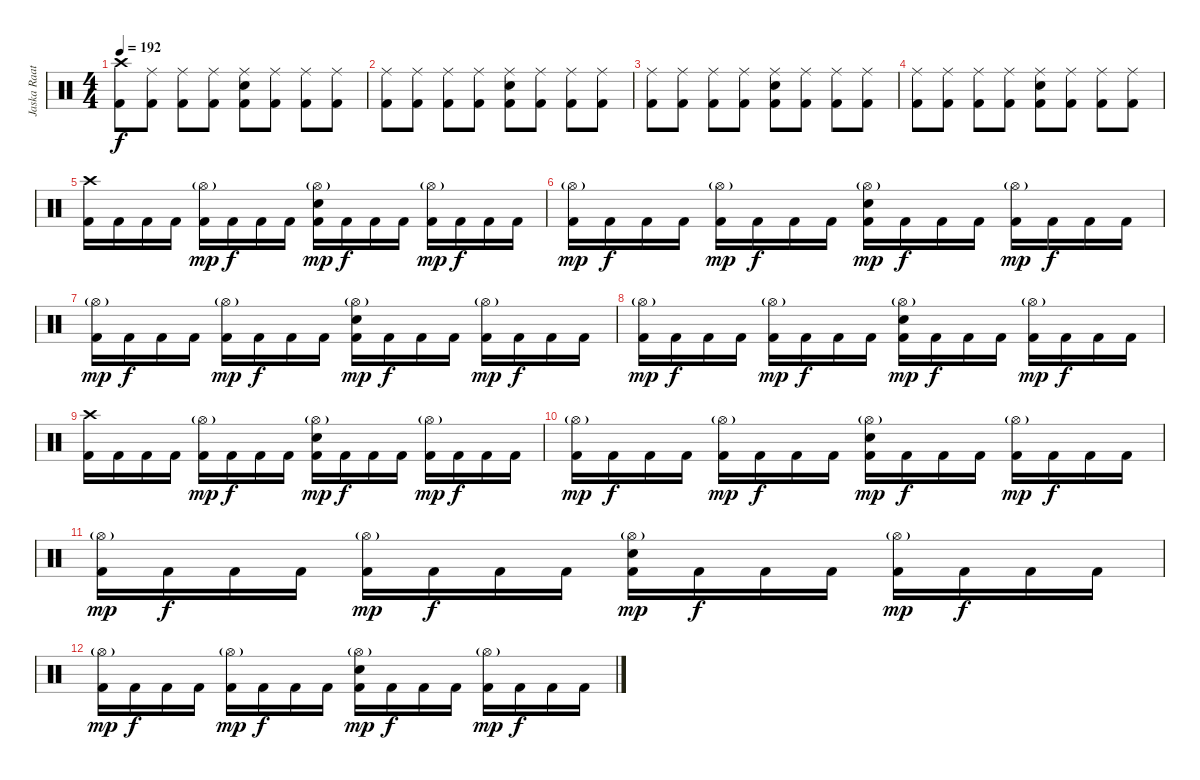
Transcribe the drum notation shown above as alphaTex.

\track ("Jaska Raatikainen" "Jaska Raat") {instrument percussion}
\staff {score}
\articulation defaults
\ts (4 4)
\tempo 192
\clef neutral
\ks c
("Crash high (hit)" "Kick (hit) 2").8{dy f} ("Ride (middle)" "Kick (hit) 2").8 ("Ride (middle)" "Kick (hit) 2").8 ("Ride (middle)" "Kick (hit) 2").8 ("Ride (middle)" "Electric Snare (hit)" "Kick (hit) 2").8 ("Ride (middle)" "Kick (hit) 2").8 ("Ride (middle)" "Kick (hit) 2").8 ("Ride (middle)" "Kick (hit) 2").8 |
("Ride (middle)" "Kick (hit) 2").8 ("Ride (middle)" "Kick (hit) 2").8 ("Ride (middle)" "Kick (hit) 2").8 ("Ride (middle)" "Kick (hit) 2").8 ("Ride (middle)" "Electric Snare (hit)" "Kick (hit) 2").8 ("Ride (middle)" "Kick (hit) 2").8 ("Ride (middle)" "Kick (hit) 2").8 ("Ride (middle)" "Kick (hit) 2").8 |
("Ride (middle)" "Kick (hit) 2").8 ("Ride (middle)" "Kick (hit) 2").8 ("Ride (middle)" "Kick (hit) 2").8 ("Ride (middle)" "Kick (hit) 2").8 ("Ride (middle)" "Electric Snare (hit)" "Kick (hit) 2").8 ("Ride (middle)" "Kick (hit) 2").8 ("Ride (middle)" "Kick (hit) 2").8 ("Ride (middle)" "Kick (hit) 2").8 |
("Ride (middle)" "Kick (hit) 2").8 ("Ride (middle)" "Kick (hit) 2").8 ("Ride (middle)" "Kick (hit) 2").8 ("Ride (middle)" "Kick (hit) 2").8 ("Ride (middle)" "Electric Snare (hit)" "Kick (hit) 2").8 ("Ride (middle)" "Kick (hit) 2").8 ("Ride (middle)" "Kick (hit) 2").8 ("Ride (middle)" "Kick (hit) 2").8 |
("Crash high (hit)" "Kick (hit) 2").16 "Kick (hit) 2".16 "Kick (hit) 2".16 "Kick (hit) 2".16 ("Hi-Hat (open)"{g} "Kick (hit) 2").16{dy mp} "Kick (hit) 2".16{dy f} "Kick (hit) 2".16 "Kick (hit) 2".16 ("Hi-Hat (open)"{g} "Electric Snare (hit)" "Kick (hit) 2").16{dy mp} "Kick (hit) 2".16{dy f} "Kick (hit) 2".16 "Kick (hit) 2".16 ("Hi-Hat (open)"{g} "Kick (hit) 2").16{dy mp} "Kick (hit) 2".16{dy f} "Kick (hit) 2".16 "Kick (hit) 2".16 |
("Hi-Hat (open)"{g} "Kick (hit) 2").16{dy mp} "Kick (hit) 2".16{dy f} "Kick (hit) 2".16 "Kick (hit) 2".16 ("Hi-Hat (open)"{g} "Kick (hit) 2").16{dy mp} "Kick (hit) 2".16{dy f} "Kick (hit) 2".16 "Kick (hit) 2".16 ("Hi-Hat (open)"{g} "Electric Snare (hit)" "Kick (hit) 2").16{dy mp} "Kick (hit) 2".16{dy f} "Kick (hit) 2".16 "Kick (hit) 2".16 ("Hi-Hat (open)"{g} "Kick (hit) 2").16{dy mp} "Kick (hit) 2".16{dy f} "Kick (hit) 2".16 "Kick (hit) 2".16 |
("Hi-Hat (open)"{g} "Kick (hit) 2").16{dy mp} "Kick (hit) 2".16{dy f} "Kick (hit) 2".16 "Kick (hit) 2".16 ("Hi-Hat (open)"{g} "Kick (hit) 2").16{dy mp} "Kick (hit) 2".16{dy f} "Kick (hit) 2".16 "Kick (hit) 2".16 ("Hi-Hat (open)"{g} "Electric Snare (hit)" "Kick (hit) 2").16{dy mp} "Kick (hit) 2".16{dy f} "Kick (hit) 2".16 "Kick (hit) 2".16 ("Hi-Hat (open)"{g} "Kick (hit) 2").16{dy mp} "Kick (hit) 2".16{dy f} "Kick (hit) 2".16 "Kick (hit) 2".16 |
("Hi-Hat (open)"{g} "Kick (hit) 2").16{dy mp} "Kick (hit) 2".16{dy f} "Kick (hit) 2".16 "Kick (hit) 2".16 ("Hi-Hat (open)"{g} "Kick (hit) 2").16{dy mp} "Kick (hit) 2".16{dy f} "Kick (hit) 2".16 "Kick (hit) 2".16 ("Hi-Hat (open)"{g} "Electric Snare (hit)" "Kick (hit) 2").16{dy mp} "Kick (hit) 2".16{dy f} "Kick (hit) 2".16 "Kick (hit) 2".16 ("Hi-Hat (open)"{g} "Kick (hit) 2").16{dy mp} "Kick (hit) 2".16{dy f} "Kick (hit) 2".16 "Kick (hit) 2".16 |
("Crash high (hit)" "Kick (hit) 2").16 "Kick (hit) 2".16 "Kick (hit) 2".16 "Kick (hit) 2".16 ("Hi-Hat (open)"{g} "Kick (hit) 2").16{dy mp} "Kick (hit) 2".16{dy f} "Kick (hit) 2".16 "Kick (hit) 2".16 ("Hi-Hat (open)"{g} "Electric Snare (hit)" "Kick (hit) 2").16{dy mp} "Kick (hit) 2".16{dy f} "Kick (hit) 2".16 "Kick (hit) 2".16 ("Hi-Hat (open)"{g} "Kick (hit) 2").16{dy mp} "Kick (hit) 2".16{dy f} "Kick (hit) 2".16 "Kick (hit) 2".16 |
("Hi-Hat (open)"{g} "Kick (hit) 2").16{dy mp} "Kick (hit) 2".16{dy f} "Kick (hit) 2".16 "Kick (hit) 2".16 ("Hi-Hat (open)"{g} "Kick (hit) 2").16{dy mp} "Kick (hit) 2".16{dy f} "Kick (hit) 2".16 "Kick (hit) 2".16 ("Hi-Hat (open)"{g} "Electric Snare (hit)" "Kick (hit) 2").16{dy mp} "Kick (hit) 2".16{dy f} "Kick (hit) 2".16 "Kick (hit) 2".16 ("Hi-Hat (open)"{g} "Kick (hit) 2").16{dy mp} "Kick (hit) 2".16{dy f} "Kick (hit) 2".16 "Kick (hit) 2".16 |
("Hi-Hat (open)"{g} "Kick (hit) 2").16{dy mp} "Kick (hit) 2".16{dy f} "Kick (hit) 2".16 "Kick (hit) 2".16 ("Hi-Hat (open)"{g} "Kick (hit) 2").16{dy mp} "Kick (hit) 2".16{dy f} "Kick (hit) 2".16 "Kick (hit) 2".16 ("Hi-Hat (open)"{g} "Electric Snare (hit)" "Kick (hit) 2").16{dy mp} "Kick (hit) 2".16{dy f} "Kick (hit) 2".16 "Kick (hit) 2".16 ("Hi-Hat (open)"{g} "Kick (hit) 2").16{dy mp} "Kick (hit) 2".16{dy f} "Kick (hit) 2".16 "Kick (hit) 2".16 |
("Hi-Hat (open)"{g} "Kick (hit) 2").16{dy mp} "Kick (hit) 2".16{dy f} "Kick (hit) 2".16 "Kick (hit) 2".16 ("Hi-Hat (open)"{g} "Kick (hit) 2").16{dy mp} "Kick (hit) 2".16{dy f} "Kick (hit) 2".16 "Kick (hit) 2".16 ("Hi-Hat (open)"{g} "Electric Snare (hit)" "Kick (hit) 2").16{dy mp} "Kick (hit) 2".16{dy f} "Kick (hit) 2".16 "Kick (hit) 2".16 ("Hi-Hat (open)"{g} "Kick (hit) 2").16{dy mp} "Kick (hit) 2".16{dy f} "Kick (hit) 2".16 "Kick (hit) 2".16
